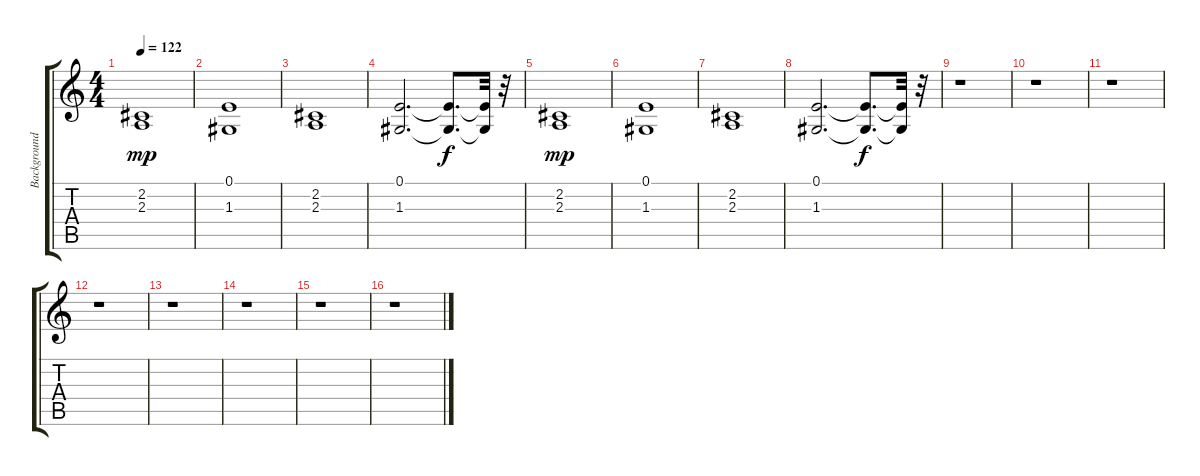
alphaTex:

\track ("Background" "Background") {instrument pad8sweep}
\staff {score tabs}
\tuning (E4 B3 G3 D3 A2 E2) {hide}
\ts (4 4)
\tempo 122
\clef g2
\ks c
(2.2 2.3).1{dy mp} |
(0.1 1.3).1 |
(2.2 2.3).1 |
(0.1 1.3).2{d} (0.1{t} 1.3{t}).8{d dy f} (0.1{t} 1.3{t}).32 r.32 |
(2.2 2.3).1{dy mp} |
(0.1 1.3).1 |
(2.2 2.3).1 |
(0.1 1.3).2{d} (0.1{t} 1.3{t}).8{d dy f} (0.1{t} 1.3{t}).32 r.32 |
r.1 |
r.1 |
r.1 |
r.1 |
r.1 |
r.1 |
r.1 |
r.1
